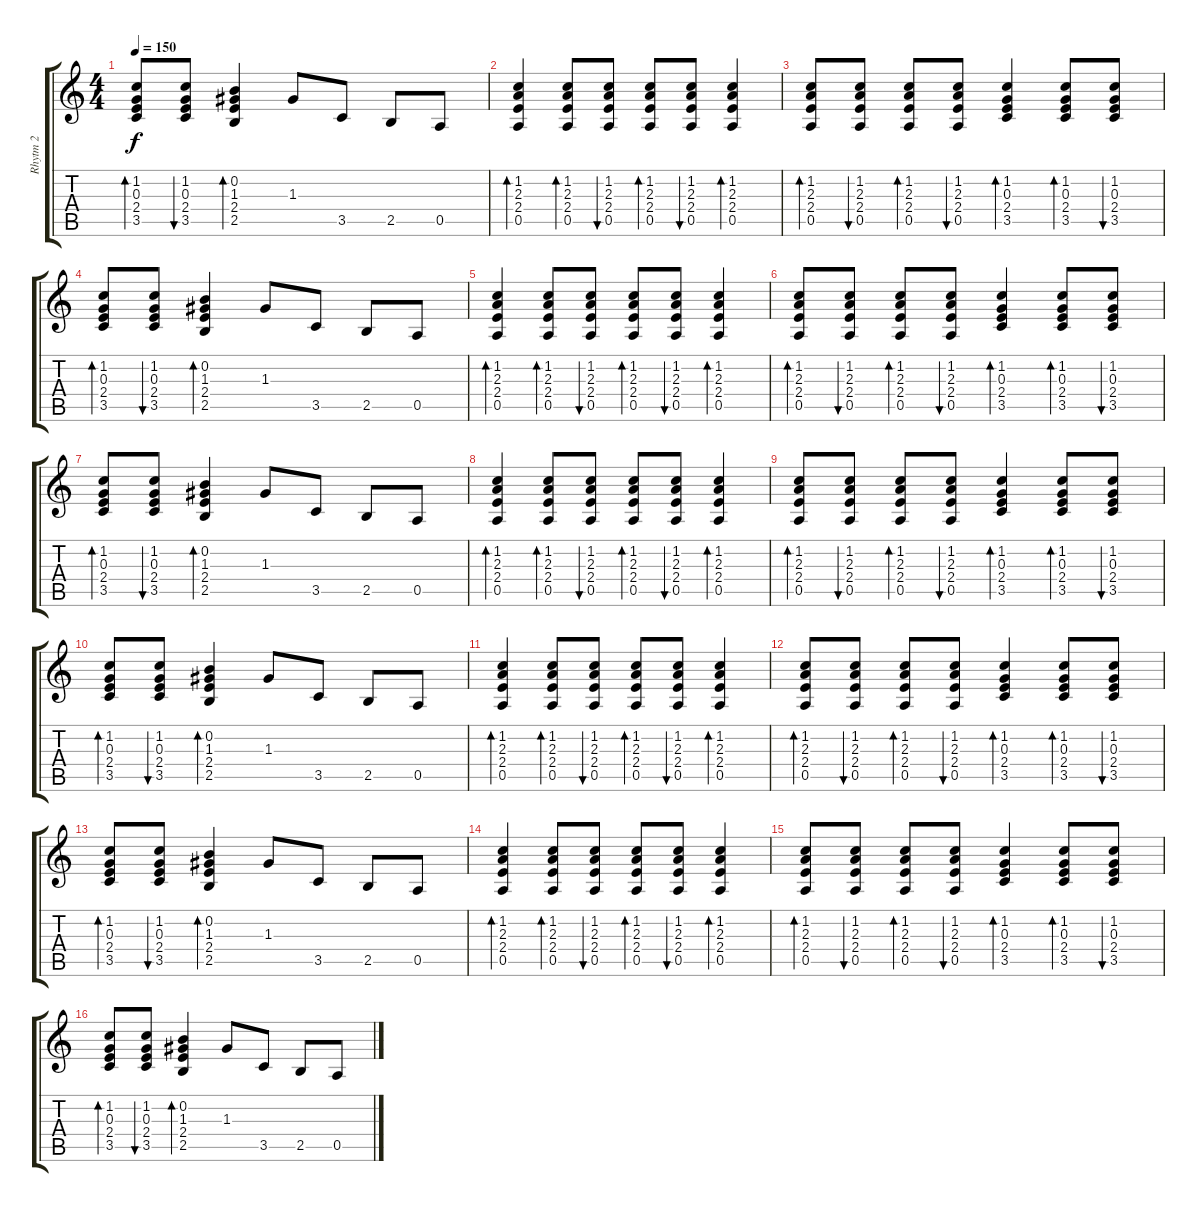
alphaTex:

\track ("Rhytm 2" "Rhytm 2") {instrument acousticguitarsteel}
\staff {score tabs}
\tuning (E4 B3 G3 D3 A2 E2) {hide}
\ts (4 4)
\tempo 150
\clef g2
\ks c
(1.2 0.3 2.4 3.5).8{bd 120 dy f} (1.2 0.3 2.4 3.5).8{bu 120} (0.2 1.3 2.4 2.5).4{bd 120} 1.3.8 3.5.8 2.5.8 0.5.8 |
(1.2 2.3 2.4 0.5).4{bd 120} (1.2 2.3 2.4 0.5).8{bd 120} (1.2 2.3 2.4 0.5).8{bu 120} (1.2 2.3 2.4 0.5).8{bd 120} (1.2 2.3 2.4 0.5).8{bu 120} (1.2 2.3 2.4 0.5).4{bd 120} |
(1.2 2.3 2.4 0.5).8{bd 120} (1.2 2.3 2.4 0.5).8{bu 120} (1.2 2.3 2.4 0.5).8{bd 120} (1.2 2.3 2.4 0.5).8{bu 120} (1.2 0.3 2.4 3.5).4{bd 120} (1.2 0.3 2.4 3.5).8{bd 120} (1.2 0.3 2.4 3.5).8{bu 120} |
(1.2 0.3 2.4 3.5).8{bd 120} (1.2 0.3 2.4 3.5).8{bu 120} (0.2 1.3 2.4 2.5).4{bd 120} 1.3.8 3.5.8 2.5.8 0.5.8 |
(1.2 2.3 2.4 0.5).4{bd 120} (1.2 2.3 2.4 0.5).8{bd 120} (1.2 2.3 2.4 0.5).8{bu 120} (1.2 2.3 2.4 0.5).8{bd 120} (1.2 2.3 2.4 0.5).8{bu 120} (1.2 2.3 2.4 0.5).4{bd 120} |
(1.2 2.3 2.4 0.5).8{bd 120} (1.2 2.3 2.4 0.5).8{bu 120} (1.2 2.3 2.4 0.5).8{bd 120} (1.2 2.3 2.4 0.5).8{bu 120} (1.2 0.3 2.4 3.5).4{bd 120} (1.2 0.3 2.4 3.5).8{bd 120} (1.2 0.3 2.4 3.5).8{bu 120} |
(1.2 0.3 2.4 3.5).8{bd 120} (1.2 0.3 2.4 3.5).8{bu 120} (0.2 1.3 2.4 2.5).4{bd 120} 1.3.8 3.5.8 2.5.8 0.5.8 |
(1.2 2.3 2.4 0.5).4{bd 120} (1.2 2.3 2.4 0.5).8{bd 120} (1.2 2.3 2.4 0.5).8{bu 120} (1.2 2.3 2.4 0.5).8{bd 120} (1.2 2.3 2.4 0.5).8{bu 120} (1.2 2.3 2.4 0.5).4{bd 120} |
(1.2 2.3 2.4 0.5).8{bd 120} (1.2 2.3 2.4 0.5).8{bu 120} (1.2 2.3 2.4 0.5).8{bd 120} (1.2 2.3 2.4 0.5).8{bu 120} (1.2 0.3 2.4 3.5).4{bd 120} (1.2 0.3 2.4 3.5).8{bd 120} (1.2 0.3 2.4 3.5).8{bu 120} |
(1.2 0.3 2.4 3.5).8{bd 120} (1.2 0.3 2.4 3.5).8{bu 120} (0.2 1.3 2.4 2.5).4{bd 120} 1.3.8 3.5.8 2.5.8 0.5.8 |
(1.2 2.3 2.4 0.5).4{bd 120} (1.2 2.3 2.4 0.5).8{bd 120} (1.2 2.3 2.4 0.5).8{bu 120} (1.2 2.3 2.4 0.5).8{bd 120} (1.2 2.3 2.4 0.5).8{bu 120} (1.2 2.3 2.4 0.5).4{bd 120} |
(1.2 2.3 2.4 0.5).8{bd 120} (1.2 2.3 2.4 0.5).8{bu 120} (1.2 2.3 2.4 0.5).8{bd 120} (1.2 2.3 2.4 0.5).8{bu 120} (1.2 0.3 2.4 3.5).4{bd 120} (1.2 0.3 2.4 3.5).8{bd 120} (1.2 0.3 2.4 3.5).8{bu 120} |
(1.2 0.3 2.4 3.5).8{bd 120} (1.2 0.3 2.4 3.5).8{bu 120} (0.2 1.3 2.4 2.5).4{bd 120} 1.3.8 3.5.8 2.5.8 0.5.8 |
(1.2 2.3 2.4 0.5).4{bd 120} (1.2 2.3 2.4 0.5).8{bd 120} (1.2 2.3 2.4 0.5).8{bu 120} (1.2 2.3 2.4 0.5).8{bd 120} (1.2 2.3 2.4 0.5).8{bu 120} (1.2 2.3 2.4 0.5).4{bd 120} |
(1.2 2.3 2.4 0.5).8{bd 120} (1.2 2.3 2.4 0.5).8{bu 120} (1.2 2.3 2.4 0.5).8{bd 120} (1.2 2.3 2.4 0.5).8{bu 120} (1.2 0.3 2.4 3.5).4{bd 120} (1.2 0.3 2.4 3.5).8{bd 120} (1.2 0.3 2.4 3.5).8{bu 120} |
(1.2 0.3 2.4 3.5).8{bd 120} (1.2 0.3 2.4 3.5).8{bu 120} (0.2 1.3 2.4 2.5).4{bd 120} 1.3.8 3.5.8 2.5.8 0.5.8
